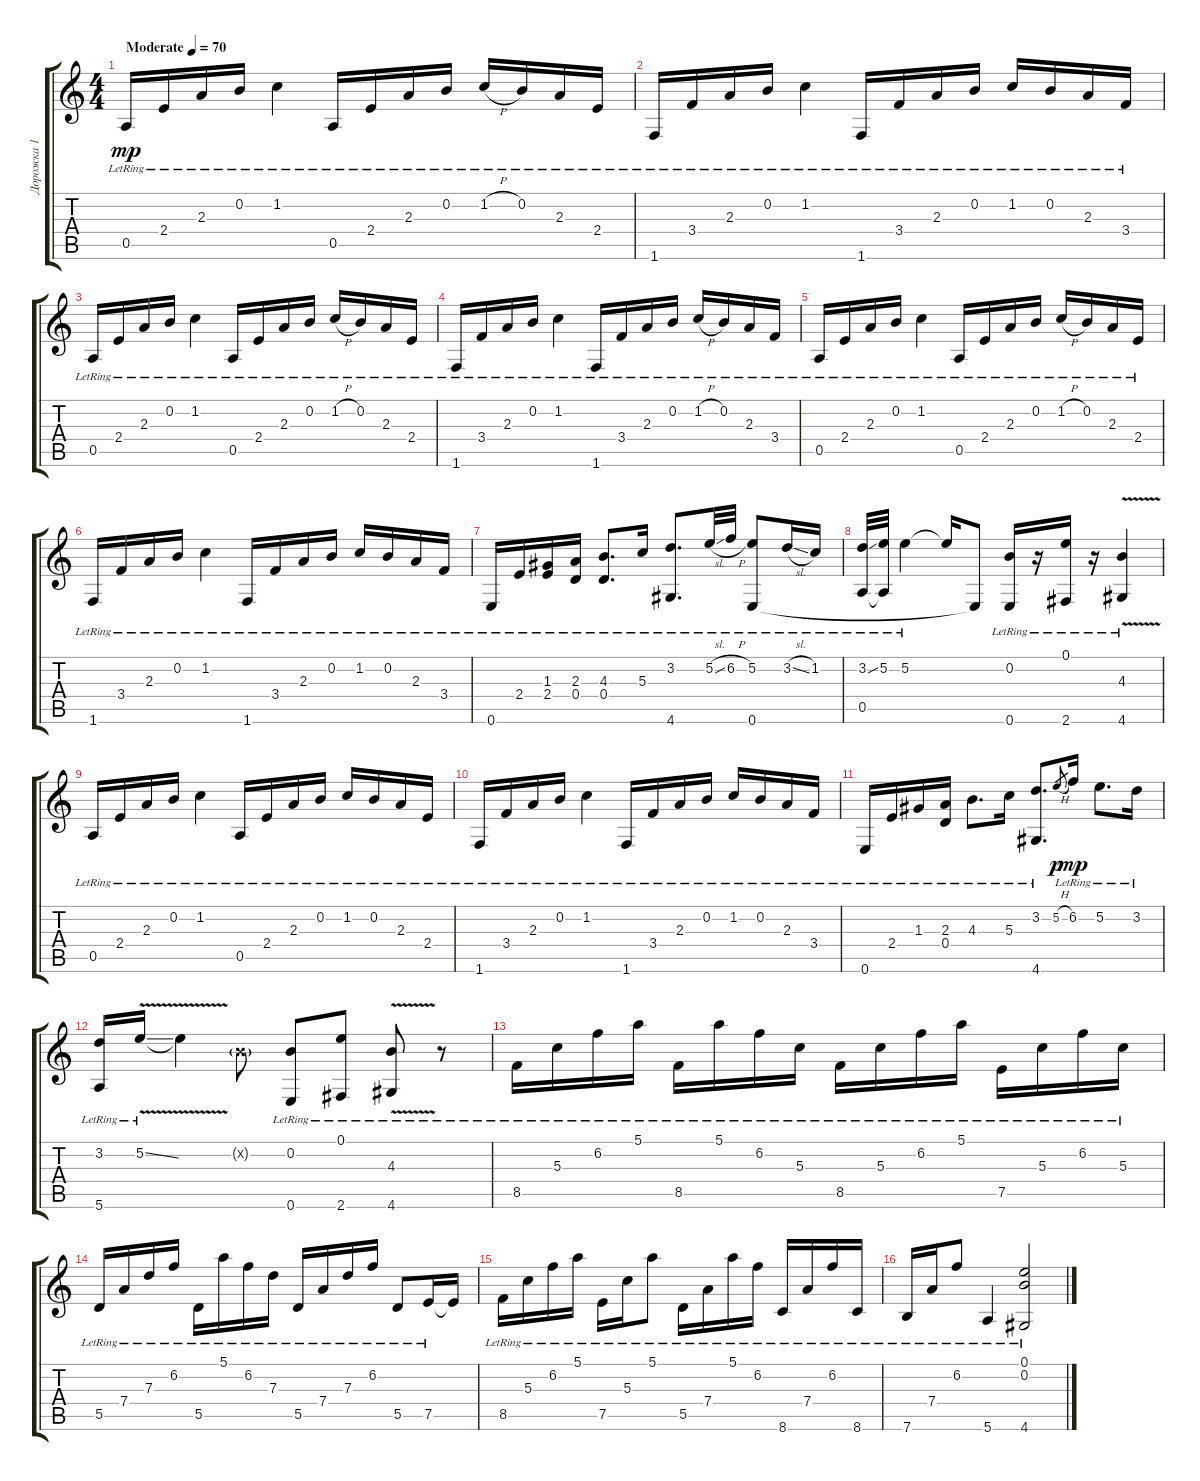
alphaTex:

\track ("Дорожка 1" "Дорожка 1") {instrument acousticguitarnylon}
\staff {score tabs}
\tuning (E4 B3 G3 D3 A2 E2) {hide}
\ts (4 4)
\tempo (70 "Moderate")
\clef g2
\ks c
0.5{lr}.16{dy mp instrument acousticguitarnylon} 2.4{lr}.16 2.3{lr}.16 0.2{lr}.16 1.2{lr}.4 0.5{lr}.16 2.4{lr}.16 2.3{lr}.16 0.2{lr}.16 1.2{h lr}.16 0.2{lr}.16 2.3{lr}.16 2.4{lr}.16 |
1.6{lr}.16 3.4{lr}.16 2.3{lr}.16 0.2{lr}.16 1.2{lr}.4 1.6{lr}.16 3.4{lr}.16 2.3{lr}.16 0.2{lr}.16 1.2{lr}.16 0.2{lr}.16 2.3{lr}.16 3.4{lr}.16 |
0.5{lr}.16 2.4{lr}.16 2.3{lr}.16 0.2{lr}.16 1.2{lr}.4 0.5{lr}.16 2.4{lr}.16 2.3{lr}.16 0.2{lr}.16 1.2{h lr}.16 0.2{lr}.16 2.3{lr}.16 2.4{lr}.16 |
1.6{lr}.16 3.4{lr}.16 2.3{lr}.16 0.2{lr}.16 1.2{lr}.4 1.6{lr}.16 3.4{lr}.16 2.3{lr}.16 0.2{lr}.16 1.2{h lr}.16 0.2{lr}.16 2.3{lr}.16 3.4{lr}.16 |
0.5{lr}.16 2.4{lr}.16 2.3{lr}.16 0.2{lr}.16 1.2{lr}.4 0.5{lr}.16 2.4{lr}.16 2.3{lr}.16 0.2{lr}.16 1.2{h lr}.16 0.2{lr}.16 2.3{lr}.16 2.4{lr}.16 |
1.6{lr}.16 3.4{lr}.16 2.3{lr}.16 0.2{lr}.16 1.2{lr}.4 1.6{lr}.16 3.4{lr}.16 2.3{lr}.16 0.2{lr}.16 1.2{lr}.16 0.2{lr}.16 2.3{lr}.16 3.4{lr}.16 |
0.6{lr}.16 2.4{lr}.16 (1.3{lr} 2.4{lr}).16 (2.3{lr} 0.4{lr}).16 (4.3{lr} 0.4{lr}).8{d} 5.3{lr}.16 (3.2{lr} 4.6{lr}).8{d} 5.2{sl lr}.32 6.2{h lr}.32 (5.2{lr} 0.6{lr}).8 3.2{sl lr}.16 1.2{lr}.16 |
(3.2{ss lr} 0.5{lr}).32 (5.2{lr} 0.5{t}).32 5.2{lr}.4 5.2{t}.16 0.6{t}.8 (0.2{lr} 0.6{lr}).16 r.16 (0.1{lr} 2.6{lr}).16 r.16 (4.3{v lr} 4.6{v lr}).4 |
0.5{lr}.16 2.4{lr}.16 2.3{lr}.16 0.2{lr}.16 1.2{lr}.4 0.5{lr}.16 2.4{lr}.16 2.3{lr}.16 0.2{lr}.16 1.2{lr}.16 0.2{lr}.16 2.3{lr}.16 2.4{lr}.16 |
1.6{lr}.16 3.4{lr}.16 2.3{lr}.16 0.2{lr}.16 1.2{lr}.4 1.6{lr}.16 3.4{lr}.16 2.3{lr}.16 0.2{lr}.16 1.2{lr}.16 0.2{lr}.16 2.3{lr}.16 3.4{lr}.16 |
0.6{lr}.16 2.4{lr}.16 1.3{lr}.16 (2.3{lr} 0.4{lr}).16 4.3{lr}.8{d} 5.3{lr}.16 (3.2{lr} 4.6{lr}).8{d} 5.2{h}.8{gr dy p} 6.2{lr}.16{dy mp} 5.2{lr}.8{d} 3.2{lr}.16 |
(3.2{lr} 5.6{lr}).16 5.2{v ss lr}.16 5.2{t}.4 0.2{g x}.8 (0.2{lr} 0.6{lr}).8 (0.1{lr} 2.6{lr}).8 (4.3{v lr} 4.6{v lr}).8 r.8 |
8.5{lr}.16 5.3{lr}.16 6.2{lr}.16 5.1{lr}.16 8.5{lr}.16 5.1{lr}.16 6.2{lr}.16 5.3{lr}.16 8.5{lr}.16 5.3{lr}.16 6.2{lr}.16 5.1{lr}.16 7.5{lr}.16 5.3{lr}.16 6.2{lr}.16 5.3{lr}.16 |
5.5{lr}.16 7.4{lr}.16 7.3{lr}.16 6.2{lr}.16 5.5{lr}.16 5.1{lr}.16 6.2{lr}.16 7.3{lr}.16 5.5{lr}.16 7.4{lr}.16 7.3{lr}.16 6.2{lr}.16 5.5{lr}.8 7.5{lr}.16 7.5{t}.16 |
8.5{lr}.16 5.3{lr}.16 6.2{lr}.16 5.1{lr}.16 7.5{lr}.16 5.3{lr}.16 5.1{lr}.8 5.5{lr}.16 7.4{lr}.16 5.1{lr}.16 6.2{lr}.16 8.6{lr}.16 7.4{lr}.16 6.2{lr}.16 8.6{lr}.16 |
7.6{lr}.16 7.4{lr}.16 6.2{lr}.8 5.6{lr}.4 (0.1{lr} 0.2{lr} 4.6{lr}).2
